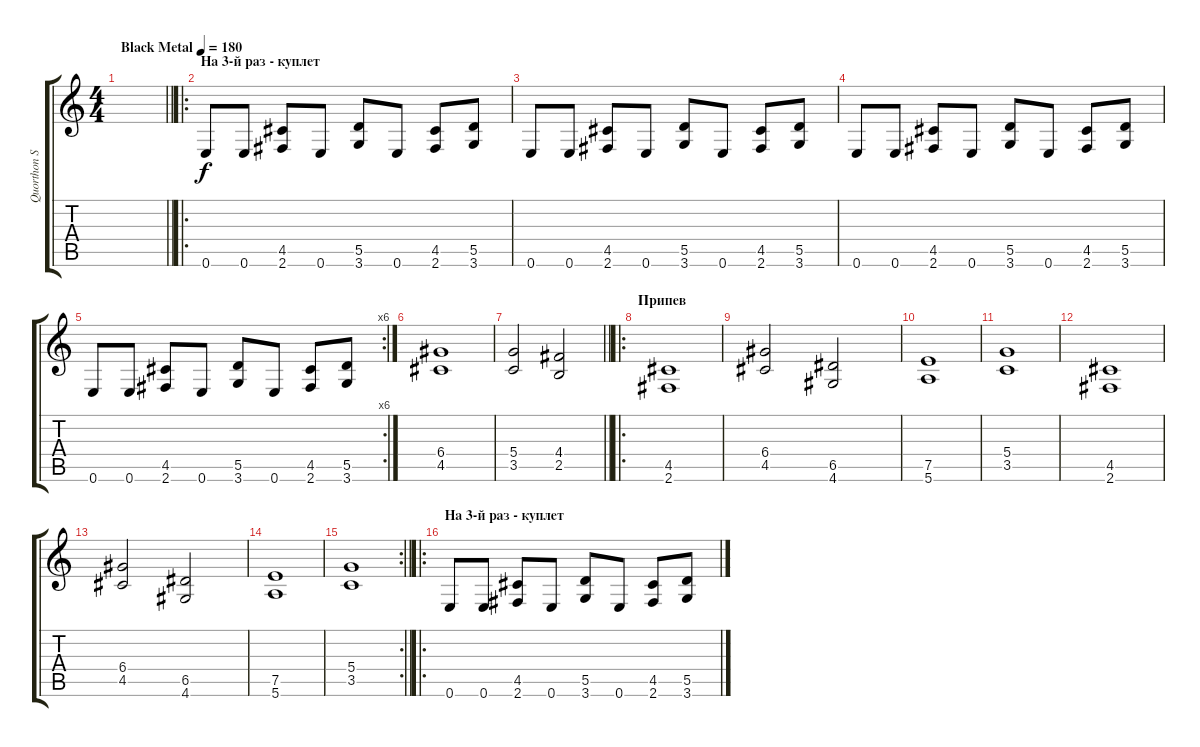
\track ("Quorthon Seth" "Quorthon S") {instrument distortionguitar}
\staff {score tabs}
\tuning (E4 B3 G3 D3 A2 E2) {hide}
\ts (4 4)
\tempo (180 "Black Metal")
\clef g2
\barLineRight lightlight
\ks c
|
\ro
\section ("" "На 3-й раз - куплет")
0.6.8 0.6.8 (4.5 2.6).8 0.6.8 (5.5 3.6).8 0.6.8 (4.5 2.6).8 (5.5 3.6).8 |
0.6.8 0.6.8 (4.5 2.6).8 0.6.8 (5.5 3.6).8 0.6.8 (4.5 2.6).8 (5.5 3.6).8 |
0.6.8 0.6.8 (4.5 2.6).8 0.6.8 (5.5 3.6).8 0.6.8 (4.5 2.6).8 (5.5 3.6).8 |
\rc 6
0.6.8 0.6.8 (4.5 2.6).8 0.6.8 (5.5 3.6).8 0.6.8 (4.5 2.6).8 (5.5 3.6).8 |
(6.4 4.5).1 |
\barLineRight lightlight
(5.4 3.5).2 (4.4 2.5).2 |
\ro
\section ("" "Припев")
(4.5 2.6).1 |
(6.4 4.5).2 (6.5 4.6).2 |
(7.5 5.6).1 |
(5.4 3.5).1 |
(4.5 2.6).1 |
(6.4 4.5).2 (6.5 4.6).2 |
(7.5 5.6).1 |
\rc 2
\barLineRight lightlight
(5.4 3.5).1 |
\ro
\section ("" "На 3-й раз - куплет")
0.6.8 0.6.8 (4.5 2.6).8 0.6.8 (5.5 3.6).8 0.6.8 (4.5 2.6).8 (5.5 3.6).8
